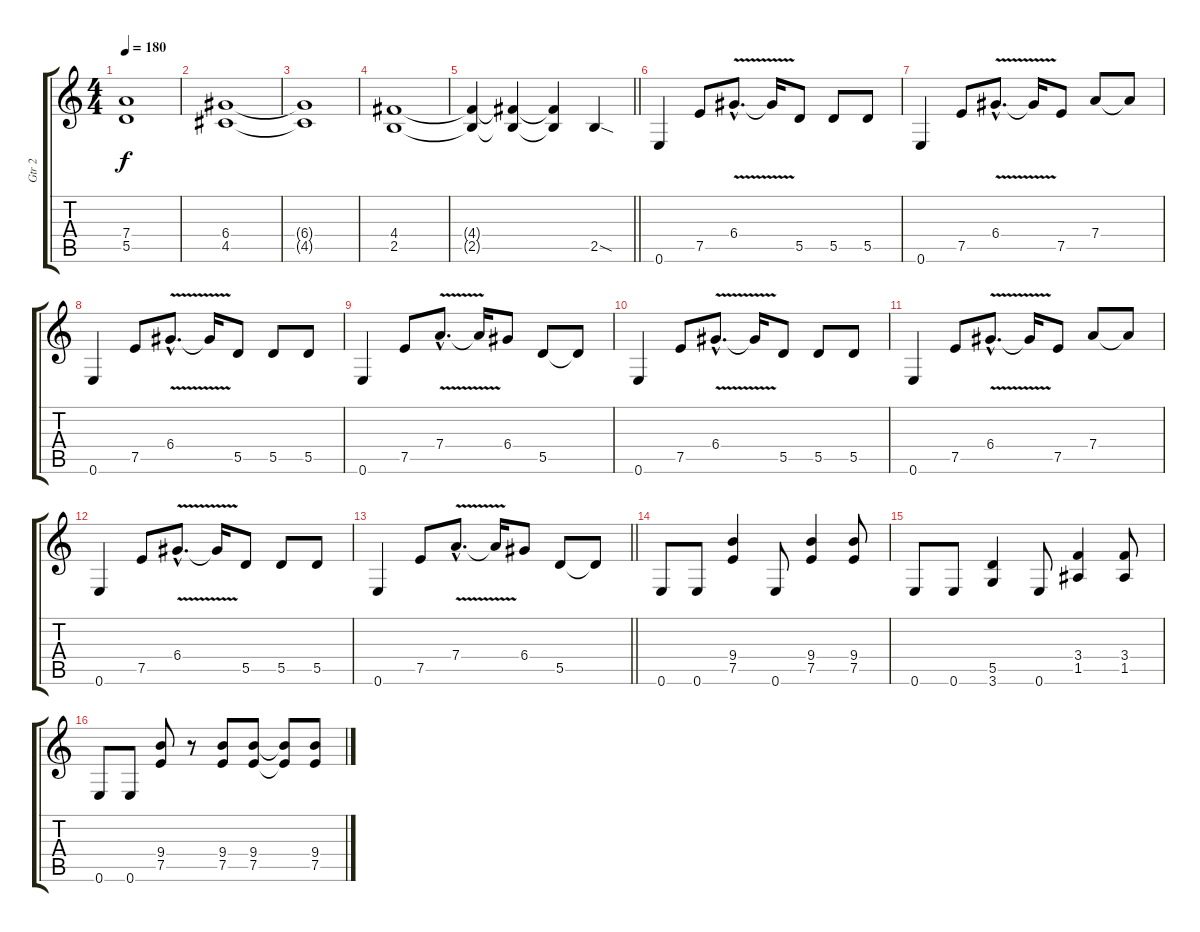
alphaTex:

\track ("Gtr 2" "Gtr 2") {instrument distortionguitar}
\staff {score tabs}
\tuning (E4 B3 G3 D3 A2 E2) {hide}
\ts (4 4)
\tempo 180
\clef g2
\ks c
(7.4{t} 5.5{t}).1{dy f} |
(6.4 4.5).1 |
(6.4{t} 4.5{t}).1 |
(4.4 2.5).1 |
\barLineRight lightlight
(4.4{t} 2.5{t}).4 (4.4{t} 2.5{t}).4 (4.4{t} 2.5{t}).4 2.5{sod}.4 |
0.6.4 7.5.8 6.4{v hac}.8{d} 6.4{t}.16 5.5.8 5.5.8 5.5.8 |
0.6.4 7.5.8 6.4{v hac}.8{d} 6.4{t}.16 7.5.8 7.4.8 7.4{t}.8 |
0.6.4 7.5.8 6.4{v hac}.8{d} 6.4{t}.16 5.5.8 5.5.8 5.5.8 |
0.6.4 7.5.8 7.4{v hac}.8{d} 7.4{t}.16 6.4.8 5.5.8 5.5{t}.8 |
0.6.4 7.5.8 6.4{v hac}.8{d} 6.4{t}.16 5.5.8 5.5.8 5.5.8 |
0.6.4 7.5.8 6.4{v hac}.8{d} 6.4{t}.16 7.5.8 7.4.8 7.4{t}.8 |
0.6.4 7.5.8 6.4{v hac}.8{d} 6.4{t}.16 5.5.8 5.5.8 5.5.8 |
\barLineRight lightlight
0.6.4 7.5.8 7.4{v hac}.8{d} 7.4{t}.16 6.4.8 5.5.8 5.5{t}.8 |
0.6.8 0.6.8 (9.4 7.5).4 0.6.8 (9.4 7.5).4 (9.4 7.5).8 |
0.6.8 0.6.8 (5.5 3.6).4 0.6.8 (3.4 1.5).4 (3.4 1.5).8 |
0.6.8 0.6.8 (9.4 7.5).8 r.8 (9.4 7.5).8 (9.4 7.5).8 (9.4{t} 7.5{t}).8 (9.4 7.5).8
